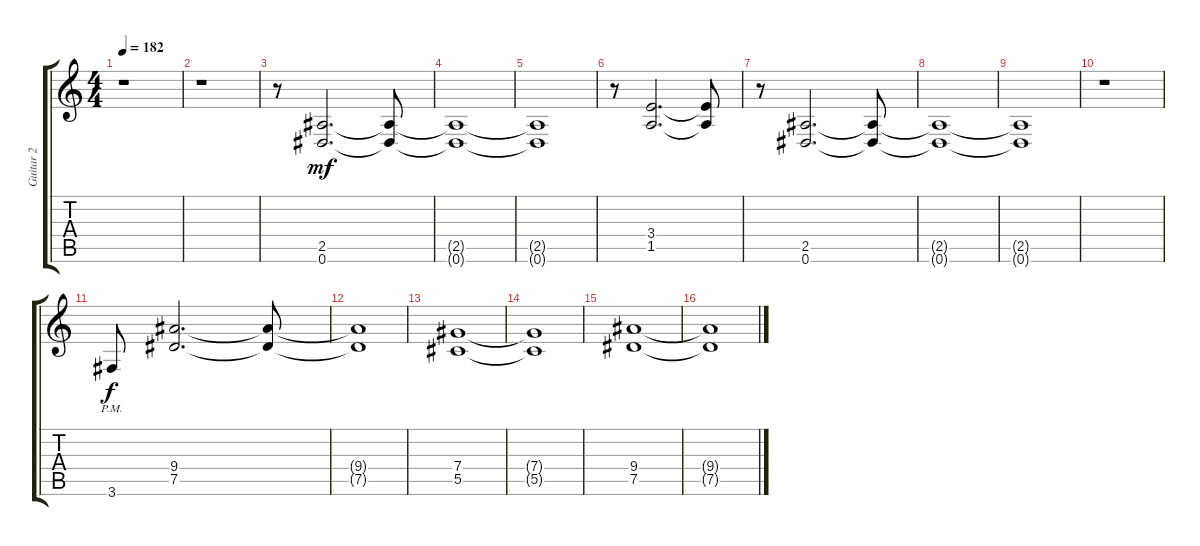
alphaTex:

\track ("Guitar 2" "Guitar 2") {instrument overdrivenguitar}
\staff {score tabs}
\tuning (Eb4 Bb3 Gb3 Db3 Ab2 Eb2) {hide}
\ts (4 4)
\tempo 182
\clef g2
\ks c
r.1{dy f} |
r.1 |
r.8 (2.5 0.6).2{d dy mf} (2.5{t} 0.6{t}).8 |
(2.5{t} 0.6{t}).1 |
(2.5{t} 0.6{t}).1{volume 10} |
r.8 (3.4 1.5).2{d} (3.4{t} 1.5{t}).8 |
r.8 (2.5 0.6).2{d} (2.5{t} 0.6{t}).8 |
(2.5{t} 0.6{t}).1 |
(2.5{t} 0.6{t}).1 |
r.1 |
3.6{pm}.8{dy f} (9.4 7.5).2{d balance 0} (9.4{t} 7.5{t}).8 |
(9.4{t} 7.5{t}).1 |
(7.4 5.5).1 |
(7.4{t} 5.5{t}).1 |
(9.4 7.5).1 |
(9.4{t} 7.5{t}).1
